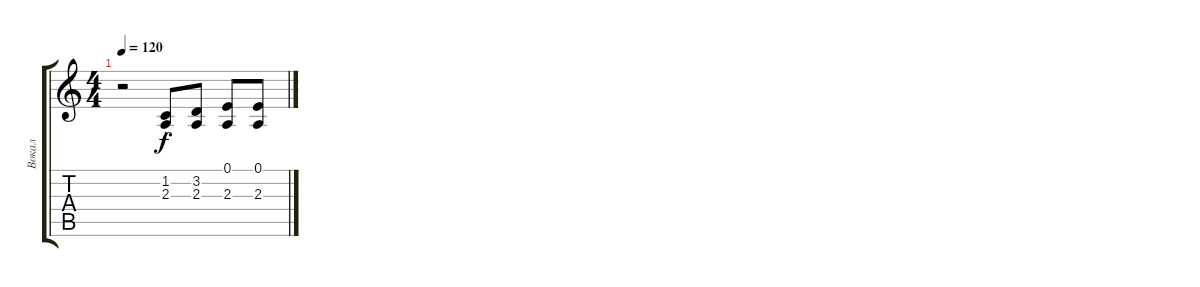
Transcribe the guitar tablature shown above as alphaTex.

\track ("Вокал" "Вокал") {instrument clarinet}
\staff {score tabs}
\tuning (E4 B3 G3 D3 A2 E2) {hide}
\ts (4 4)
\tempo 120
\clef g2
\ks c
r.2{dy f} (1.2{st} 2.3{st}).8 (3.2 2.3).8 (0.1 2.3).8 (0.1 2.3).8
